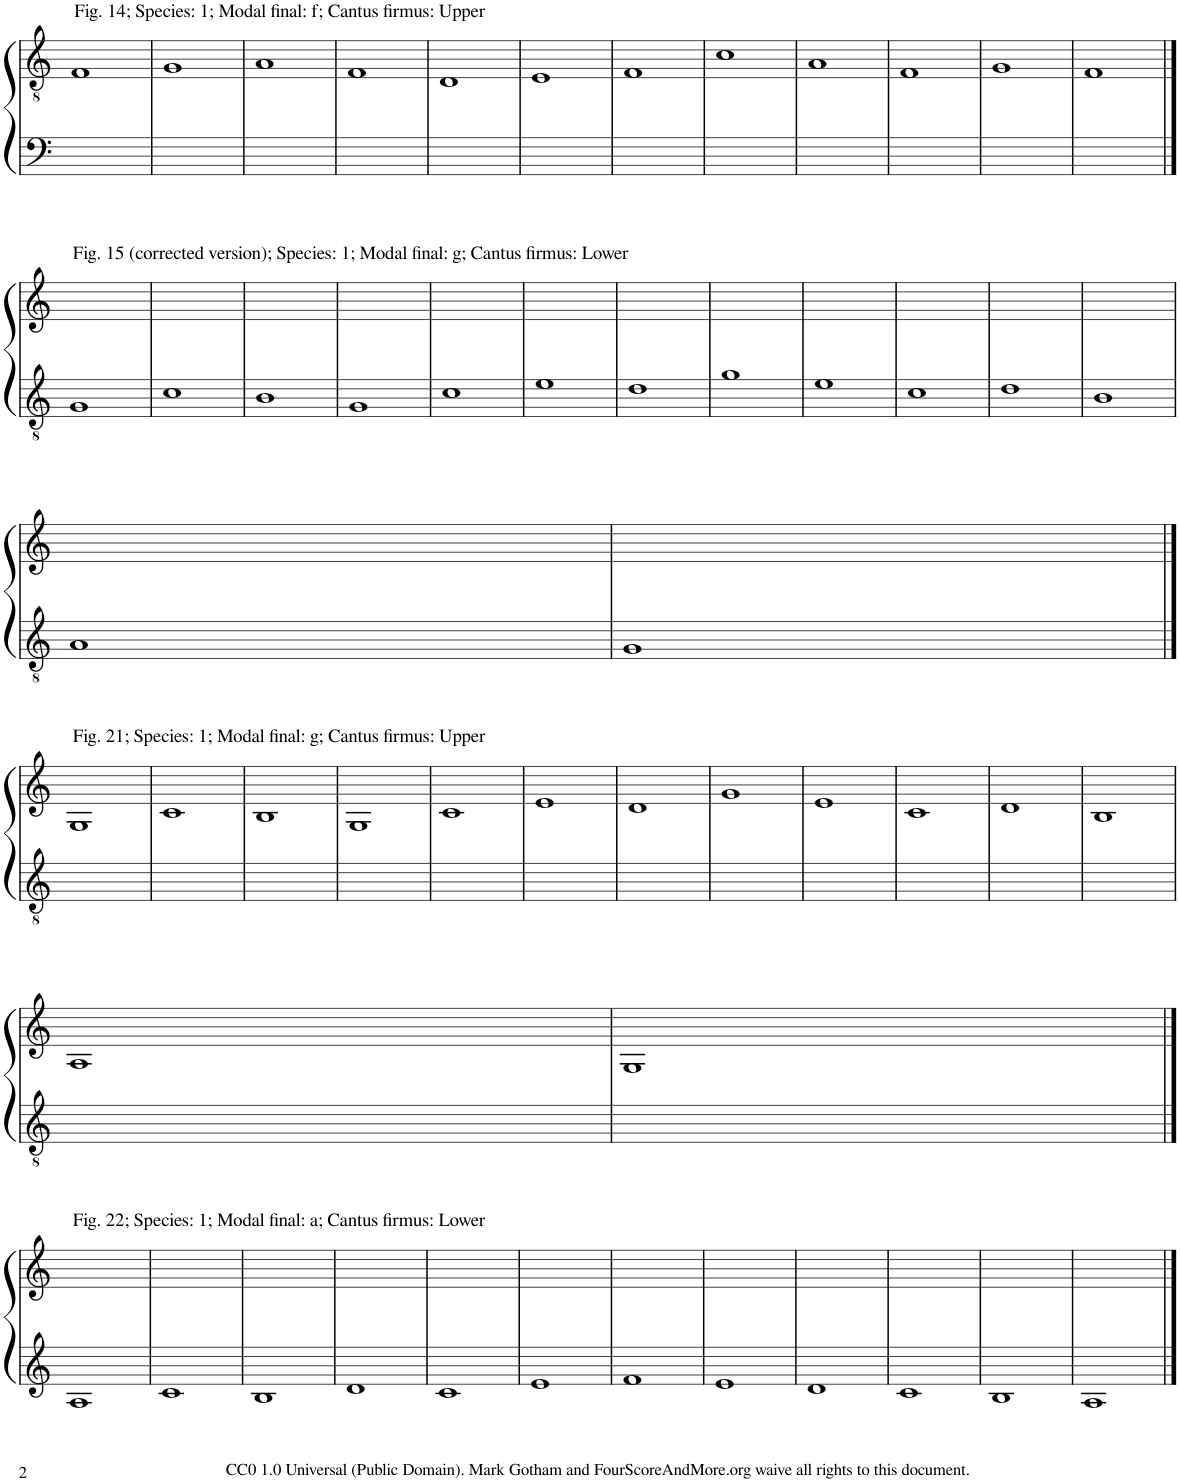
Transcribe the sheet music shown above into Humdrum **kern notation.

**kern	**kern
*part2	*part1
*staff2	*staff1
*I"Piano	*I"Piano
*I'Pno	*I'Pno
!!LO:PB:g=z
*clefF4	*clefGv2
*k[]	*k[]
*M2/2	*M2/2
=55	=55
!	!LO:TX:a:t=Fig. 14; Species&colon; 1; Modal final&colon; f; Cantus firmus&colon; Upper
1ryy	1F
=56	=56
1ryy	1G
=57	=57
1ryy	1A
=58	=58
1ryy	1F
=59	=59
1ryy	1D
=60	=60
1ryy	1E
=61	=61
1ryy	1F
=62	=62
1ryy	1c
=63	=63
1ryy	1A
=64	=64
1ryy	1F
=65	=65
1ryy	1G
=66	=66
1ryy	1F
!!LO:LB:g=z
==67	==67
*clefGv2	*clefG2
!	!LO:TX:a:t=Fig. 15 (corrected version); Species&colon; 1; Modal final&colon; g; Cantus firmus&colon; Lower
1G	1ryy
=68	=68
1c	1ryy
=69	=69
1B	1ryy
=70	=70
1G	1ryy
=71	=71
1c	1ryy
=72	=72
1e	1ryy
=73	=73
1d	1ryy
=74	=74
1g	1ryy
=75	=75
1e	1ryy
=76	=76
1c	1ryy
=77	=77
1d	1ryy
=78	=78
1B	1ryy
!!LO:LB:g=z
=79	=79
1A	1ryy
=80	=80
1G	1ryy
!!LO:LB:g=z
==81	==81
*clefGv2	*clefG2
!	!LO:TX:a:t=Fig. 21; Species&colon; 1; Modal final&colon; g; Cantus firmus&colon; Upper
1ryy	1G
=82	=82
1ryy	1c
=83	=83
1ryy	1B
=84	=84
1ryy	1G
=85	=85
1ryy	1c
=86	=86
1ryy	1e
=87	=87
1ryy	1d
=88	=88
1ryy	1g
=89	=89
1ryy	1e
=90	=90
1ryy	1c
=91	=91
1ryy	1d
=92	=92
1ryy	1B
!!LO:LB:g=z
=93	=93
1ryy	1A
=94	=94
1ryy	1G
!!LO:LB:g=z
==95	==95
*clefG2	*
!	!LO:TX:a:t=Fig. 22; Species&colon; 1; Modal final&colon; a; Cantus firmus&colon; Lower
1A	1ryy
=96	=96
1c	1ryy
=97	=97
1B	1ryy
=98	=98
1d	1ryy
=99	=99
1c	1ryy
=100	=100
1e	1ryy
=101	=101
1f	1ryy
=102	=102
1e	1ryy
=103	=103
1d	1ryy
=104	=104
1c	1ryy
=105	=105
1B	1ryy
=106	=106
1A	1ryy
==	==
*-	*-
